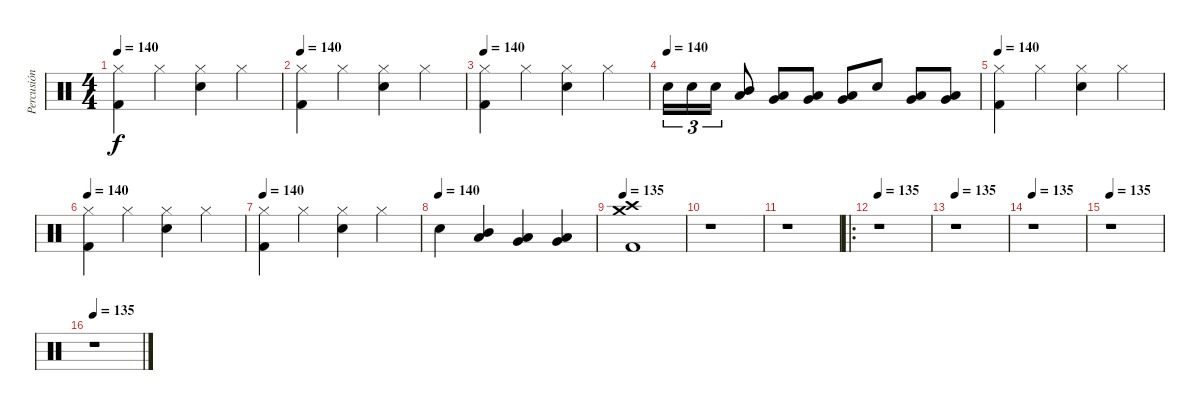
\track ("Percusión" "Percusión") {instrument percussion}
\staff {score}
\articulation defaults
\ts (4 4)
\tempo 140
\clef neutral
\ks c
("Hi-Hat (closed)" "Kick (hit) 2").4{dy f} "Hi-Hat (closed)".4 ("Hi-Hat (closed)" "Electric Snare (hit)").4 "Hi-Hat (closed)".4 |
\tempo 140
("Hi-Hat (closed)" "Kick (hit) 2").4 "Hi-Hat (closed)".4 ("Hi-Hat (closed)" "Electric Snare (hit)").4 "Hi-Hat (closed)".4 |
\tempo 140
("Hi-Hat (closed)" "Kick (hit) 2").4 "Hi-Hat (closed)".4 ("Hi-Hat (closed)" "Electric Snare (hit)").4 "Hi-Hat (closed)".4 |
\tempo (140)
"Electric Snare (hit)".16{tu (3 2)} "Electric Snare (hit)".16{tu (3 2)} "Electric Snare (hit)".16{tu (3 2)} ("Mid Tom (hit)" "Low Tom (hit)").8 ("Low Tom (hit)" "Very Low Tom (hit)").8 ("Low Tom (hit)" "Very Low Tom (hit)").8 ("Very Low Tom (hit)" "Low Floor Tom (hit)").8 "Electric Snare (hit)".8 ("Low Tom (hit)" "Very Low Tom (hit)").8 ("Very Low Tom (hit)" "Low Floor Tom (hit)").8 |
\tempo 140
("Hi-Hat (closed)" "Kick (hit) 2").4 "Hi-Hat (closed)".4 ("Hi-Hat (closed)" "Electric Snare (hit)").4 "Hi-Hat (closed)".4 |
\tempo 140
("Hi-Hat (closed)" "Kick (hit) 2").4 "Hi-Hat (closed)".4 ("Hi-Hat (closed)" "Electric Snare (hit)").4 "Hi-Hat (closed)".4 |
\tempo 140
("Hi-Hat (closed)" "Kick (hit) 2").4 "Hi-Hat (closed)".4 ("Hi-Hat (closed)" "Electric Snare (hit)").4 "Hi-Hat (closed)".4 |
\tempo (140)
"Electric Snare (hit)".4 ("Mid Tom (hit)" "Low Tom (hit)").4 ("Low Tom (hit)" "Very Low Tom (hit)").4 ("Very Low Tom (hit)" "Low Floor Tom (hit)").4 |
\tempo 140
\tempo 135
("Crash medium (hit)" "Crash high (hit)" "Kick (hit) 2").1 |
r.1 |
r.1 |
\ro
\tempo 135
r.1 |
\tempo 135
r.1 |
\tempo 135
r.1 |
\tempo 135
r.1 |
\tempo 135
r.1
